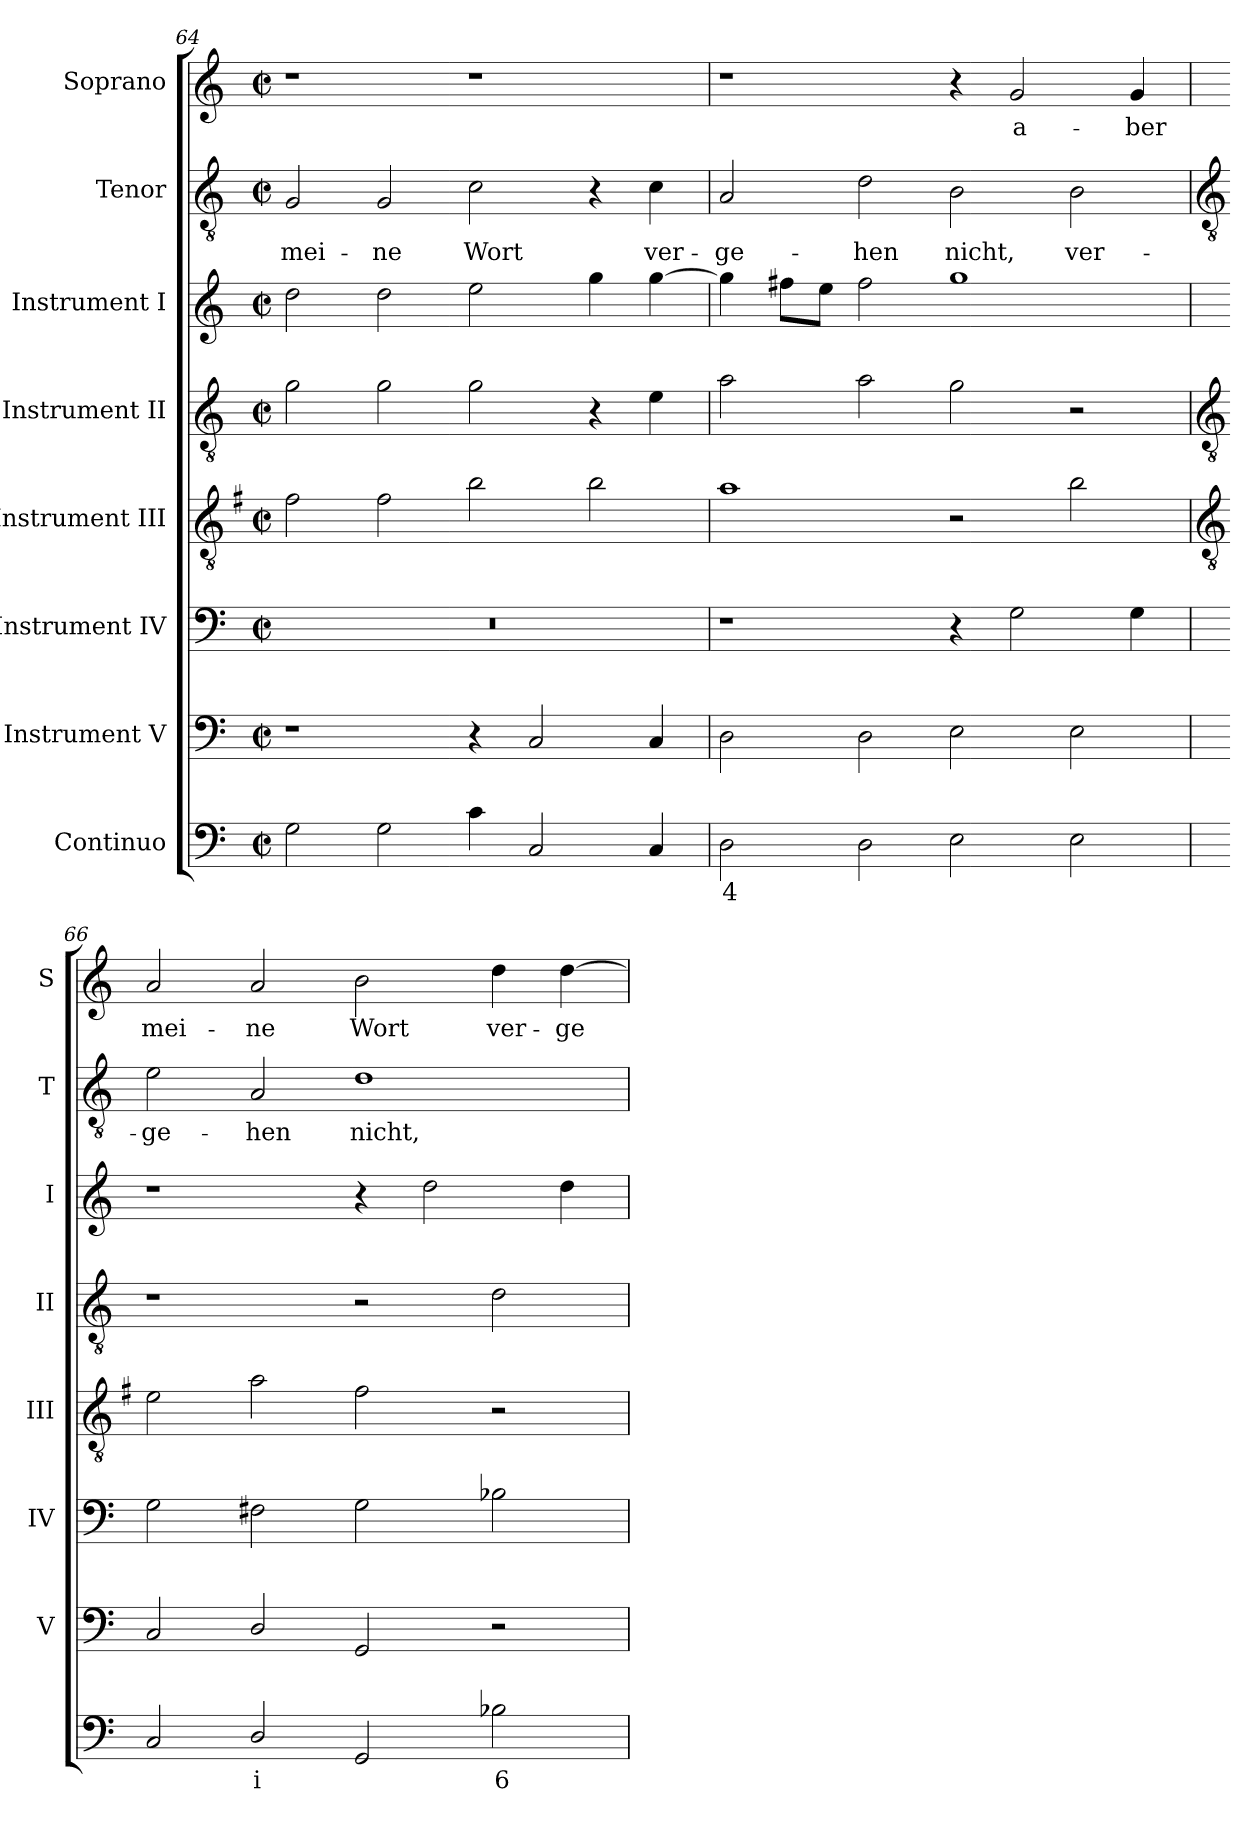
**kern	**text	**kern	**kern	**kern	**kern	**kern	**kern	**text	**kern	**text
*part8	*part8	*part7	*part6	*part5	*part4	*part3	*part2	*part2	*part1	*part1
*staff8	*staff8	*staff7	*staff6	*staff5	*staff4	*staff3	*staff2	*staff2	*staff1	*staff1
*I"Continuo	*	*I"Instrument V	*I"Instrument IV	*I"Instrument III	*I"Instrument II	*I"Instrument I	*I"Tenor	*	*I"Soprano	*
*	*	*I'V	*I'IV	*I'III	*I'II	*I'I	*I'T	*	*I'S	*
*clefF4	*	*clefF4	*clefF4	*clefGv2	*clefGv2	*clefG2	*clefGv2	*	*clefG2	*
*	*	*	*	*ITrd4c7	*	*	*	*	*	*
*k[]	*	*k[]	*k[]	*k[]	*k[]	*k[]	*k[]	*	*k[]	*
*C:	*	*C:	*C:	*C:	*C:	*C:	*C:	*	*C:	*
*M4/2	*	*M4/2	*M4/2	*M4/2	*M4/2	*M4/2	*M4/2	*	*M4/2	*
*met(c|)	*	*met(c|)	*met(c|)	*met(c|)	*met(c|)	*met(c|)	*met(c|)	*	*met(c|)	*
=64	=64	=64	=64	=64	=64	=64	=64	=64	=64	=64
!	!	!	!	!	!	!	!	!LO:LY:b	!	!
2G	.	1r	0r	2B	2g	2dd	2G	mei-	1r	.
!	!	!	!	!	!	!	!	!LO:LY:b	!	!
2G	.	.	.	2B	2g	2dd	2G	-ne	.	.
!	!	!	!	!	!	!	!	!LO:LY:b	!	!
4c	.	4r	.	2e	2g	2ee	2c	Wort	1r	.
2C	.	2C	.	.	.	.	.	.	.	.
.	.	.	.	2e	4r	4gg	4r	.	.	.
!	!	!	!	!	!	!	!	!LO:LY:b	!	!
4C	.	4C	.	.	4e	[4gg	4c	ver-	.	.
=65	=65	=65	=65	=65	=65	=65	=65	=65	=65	=65
!	!LO:LY:b	!	!	!	!	!	!	!LO:LY:b	!	!
2D	4	2D	1r	1d	2a	4gg]	2A	-ge-	1r	.
.	.	.	.	.	.	8ff#XL	.	.	.	.
.	.	.	.	.	.	8eeJ	.	.	.	.
!	!	!	!	!	!	!	!	!LO:LY:b	!	!
2D	.	2D	.	.	2a	2ff#	2d	-hen	.	.
!	!	!	!	!	!	!	!	!LO:LY:b	!	!
2E	.	2E	4r	2r	2g	1gg	2B	nicht,	4r	.
!	!	!	!	!	!	!	!	!	!	!LO:LY:b
.	.	.	2G	.	.	.	.	.	2g	a-
!	!	!	!	!	!	!	!	!LO:LY:b	!	!
2E	.	2E	.	2e	2r	.	2B	ver-	.	.
!	!	!	!	!	!	!	!	!	!	!LO:LY:b
.	.	.	4G	.	.	.	.	.	4g	-ber
!!LO:LB:g=z
=66	=66	=66	=66	=66	=66	=66	=66	=66	=66	=66
*	*	*	*	*clefGv2	*clefGv2	*	*clefGv2	*	*	*
!	!	!	!	!	!	!	!	!LO:LY:b	!	!LO:LY:b
2C	.	2C	2G	2A	1r	1r	2e	-ge-	2a	mei-
!	!LO:LY:b	!	!	!	!	!	!	!LO:LY:b	!	!LO:LY:b
2D/	i	2D/	2F#X	2d	.	.	2A	-hen	2a	-ne
!	!	!	!	!	!	!	!	!LO:LY:b	!	!LO:LY:b
2GG	.	2GG	2G	2B	2r	4r	1d	nicht,	2b	Wort
.	.	.	.	.	.	2dd	.	.	.	.
!	!LO:LY:b	!	!	!	!	!	!	!	!	!LO:LY:b
2B-X	6	2r	2B-X	2r	2d	.	.	.	4dd	ver-
!	!	!	!	!	!	!	!	!	!	!LO:LY:b
.	.	.	.	.	.	4dd	.	.	[4dd	-ge-
=	=	=	=	=	=	=	=	=	=	=
*-	*-	*-	*-	*-	*-	*-	*-	*-	*-	*-
